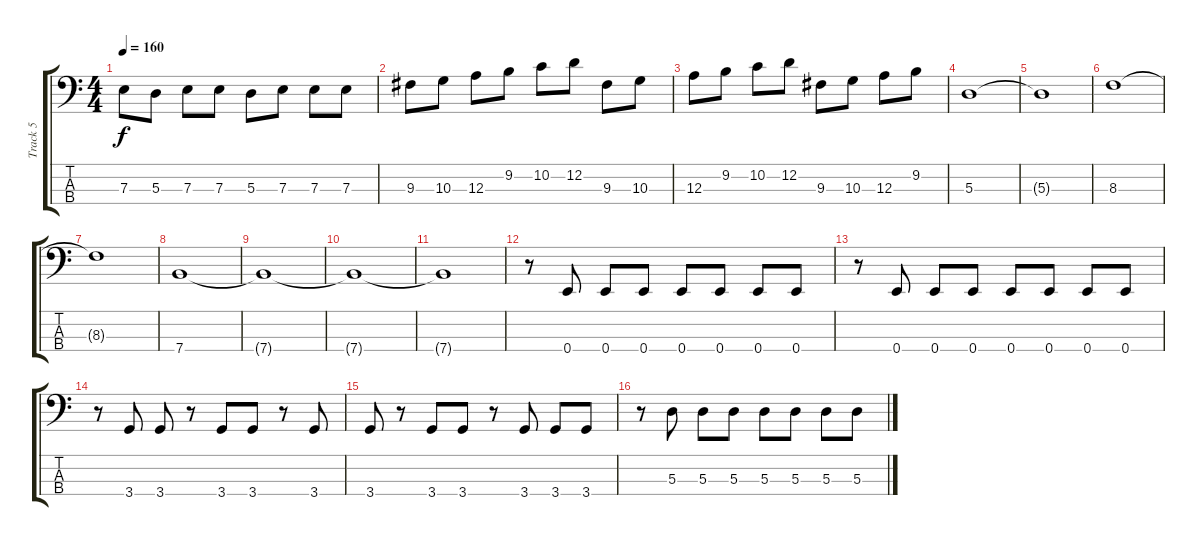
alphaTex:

\track ("Track 5" "Track 5") {instrument electricbassfinger}
\staff {score tabs}
\tuning (G2 D2 A1 E1) {hide}
\ts (4 4)
\tempo 160
\clef f4
\ks c
7.3.8{dy f} 5.3.8 7.3.8 7.3.8 5.3.8 7.3.8 7.3.8 7.3.8 |
9.3.8 10.3.8 12.3.8 9.2.8 10.2.8 12.2.8 9.3.8 10.3.8 |
12.3.8 9.2.8 10.2.8 12.2.8 9.3.8 10.3.8 12.3.8 9.2.8 |
5.3.1 |
5.3{t}.1 |
8.3.1 |
8.3{t}.1 |
7.4.1 |
7.4{t}.1 |
7.4{t}.1 |
7.4{t}.1 |
r.8 0.4.8 0.4.8 0.4.8 0.4.8 0.4.8 0.4.8 0.4.8 |
r.8 0.4.8 0.4.8 0.4.8 0.4.8 0.4.8 0.4.8 0.4.8 |
r.8 3.4.8 3.4.8 r.8 3.4.8 3.4.8 r.8 3.4.8 |
3.4.8 r.8 3.4.8 3.4.8 r.8 3.4.8 3.4.8 3.4.8 |
r.8 5.3.8 5.3.8 5.3.8 5.3.8 5.3.8 5.3.8 5.3.8
